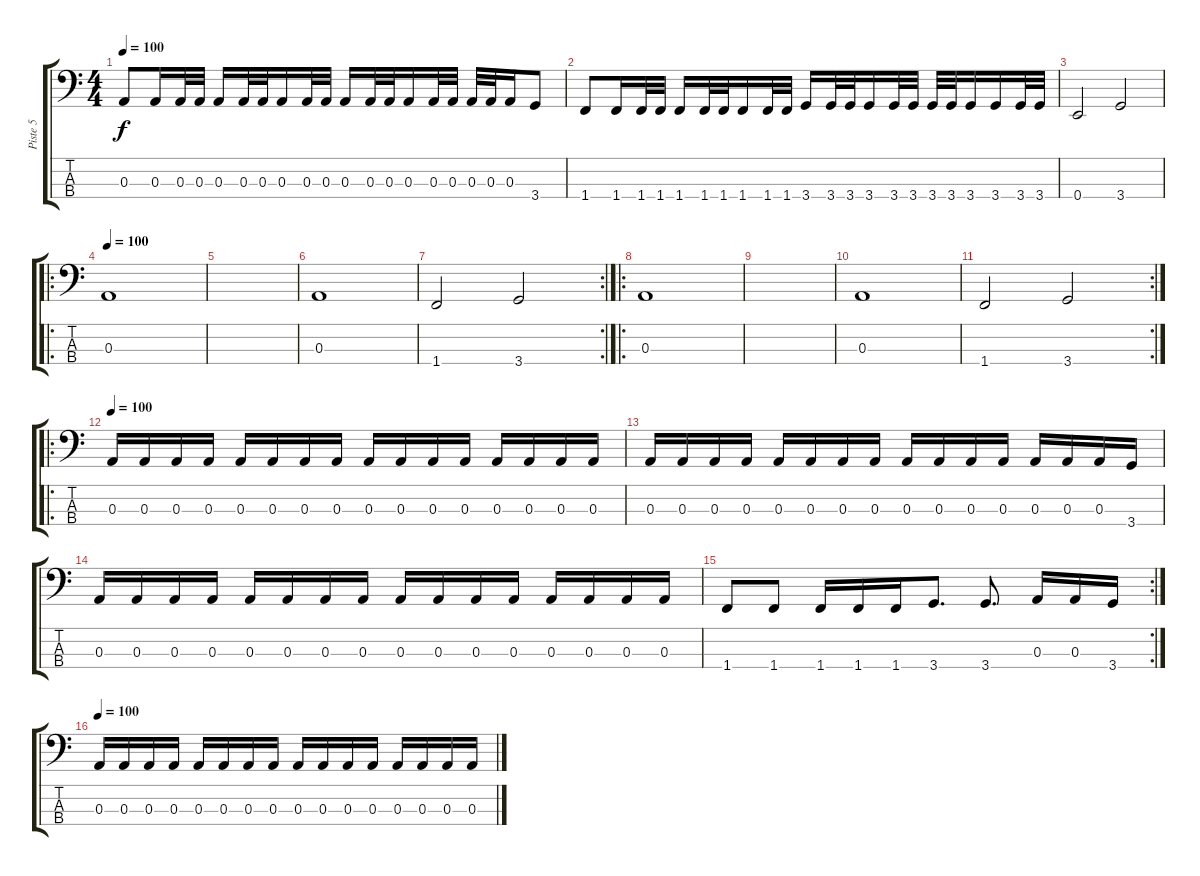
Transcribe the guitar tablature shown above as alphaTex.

\track ("Piste 5" "Piste 5") {instrument electricbassfinger}
\staff {score tabs}
\tuning (G2 D2 A1 E1) {hide}
\ts (4 4)
\tempo 100
\clef f4
\ks c
0.3.8{dy f} 0.3.16 0.3.32 0.3.32 0.3.16 0.3.32 0.3.32 0.3.16 0.3.32 0.3.32 0.3.16 0.3.32 0.3.32 0.3.16 0.3.32 0.3.32 0.3.32 0.3.32 0.3.16 3.4.8 |
1.4.8 1.4.16 1.4.32 1.4.32 1.4.16 1.4.32 1.4.32 1.4.16 1.4.32 1.4.32 3.4.16 3.4.32 3.4.32 3.4.16 3.4.32 3.4.32 3.4.32 3.4.32 3.4.16 3.4.16 3.4.32 3.4.32 |
0.4.2 3.4.2 |
\ro
\tempo 100
0.3.1 |
|
0.3.1 |
\rc 2
1.4.2 3.4.2 |
\ro
0.3.1 |
|
0.3.1 |
\rc 2
1.4.2 3.4.2 |
\ro
\tempo 100
0.3.16 0.3.16 0.3.16 0.3.16 0.3.16 0.3.16 0.3.16 0.3.16 0.3.16 0.3.16 0.3.16 0.3.16 0.3.16 0.3.16 0.3.16 0.3.16 |
0.3.16 0.3.16 0.3.16 0.3.16 0.3.16 0.3.16 0.3.16 0.3.16 0.3.16 0.3.16 0.3.16 0.3.16 0.3.16 0.3.16 0.3.16 3.4.16 |
0.3.16 0.3.16 0.3.16 0.3.16 0.3.16 0.3.16 0.3.16 0.3.16 0.3.16 0.3.16 0.3.16 0.3.16 0.3.16 0.3.16 0.3.16 0.3.16 |
\rc 2
1.4.8 1.4.8 1.4.16 1.4.16 1.4.16 3.4.8{d} 3.4.8{d} 0.3.16 0.3.16 3.4.16 |
\tempo 100
0.3.16 0.3.16 0.3.16 0.3.16 0.3.16 0.3.16 0.3.16 0.3.16 0.3.16 0.3.16 0.3.16 0.3.16 0.3.16 0.3.16 0.3.16 0.3.16
